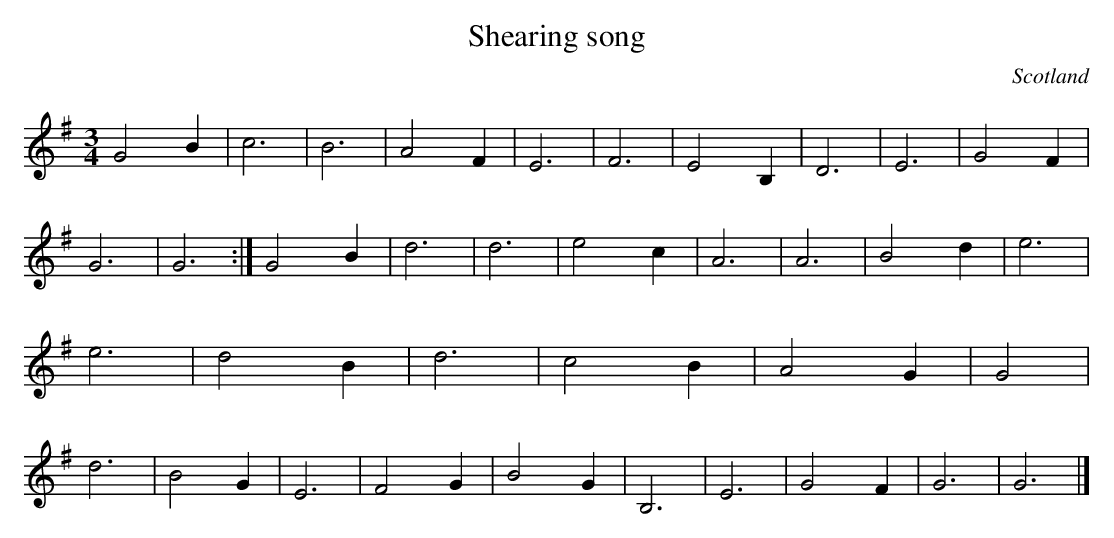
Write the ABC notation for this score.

X:1
T:Shearing song
L:1/4
M:3/4
O:Scotland
K:G major
G2B|c3|B3|A2F |E3|F3|E2B,|D3 |E3|G2F|G3|G3 :|\
G2B|d3|d3|e2c |\
A3|A3|B2d|e3 |\
e3|d2B|d3|c2B |A2G|G2|d3|B2G |\
E3|F2G|B2G|B,3 |E3|G2F|G3|G3|]
